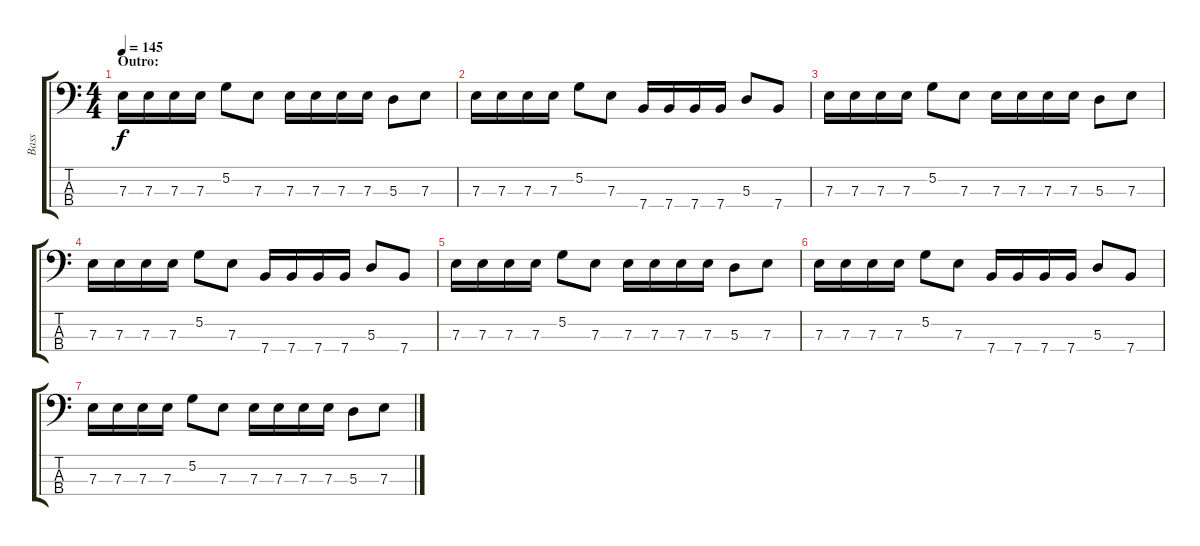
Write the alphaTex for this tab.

\track ("Bass" "Bass") {instrument electricbasspick}
\staff {score tabs}
\tuning (G2 D2 A1 E1) {hide}
\ts (4 4)
\section ("" "Outro:")
\tempo 145
\clef f4
\ks c
7.3.16{dy f} 7.3.16 7.3.16 7.3.16 5.2.8 7.3.8 7.3.16 7.3.16 7.3.16 7.3.16 5.3.8 7.3.8 |
7.3.16 7.3.16 7.3.16 7.3.16 5.2.8 7.3.8 7.4.16 7.4.16 7.4.16 7.4.16 5.3.8 7.4.8 |
7.3.16 7.3.16 7.3.16 7.3.16 5.2.8 7.3.8 7.3.16 7.3.16 7.3.16 7.3.16 5.3.8 7.3.8 |
7.3.16 7.3.16 7.3.16 7.3.16 5.2.8 7.3.8 7.4.16 7.4.16 7.4.16 7.4.16 5.3.8 7.4.8 |
7.3.16 7.3.16 7.3.16 7.3.16 5.2.8 7.3.8 7.3.16 7.3.16 7.3.16 7.3.16 5.3.8 7.3.8 |
7.3.16 7.3.16 7.3.16 7.3.16 5.2.8 7.3.8 7.4.16 7.4.16 7.4.16 7.4.16 5.3.8 7.4.8 |
7.3.16 7.3.16 7.3.16 7.3.16 5.2.8 7.3.8 7.3.16 7.3.16 7.3.16 7.3.16 5.3.8 7.3.8
